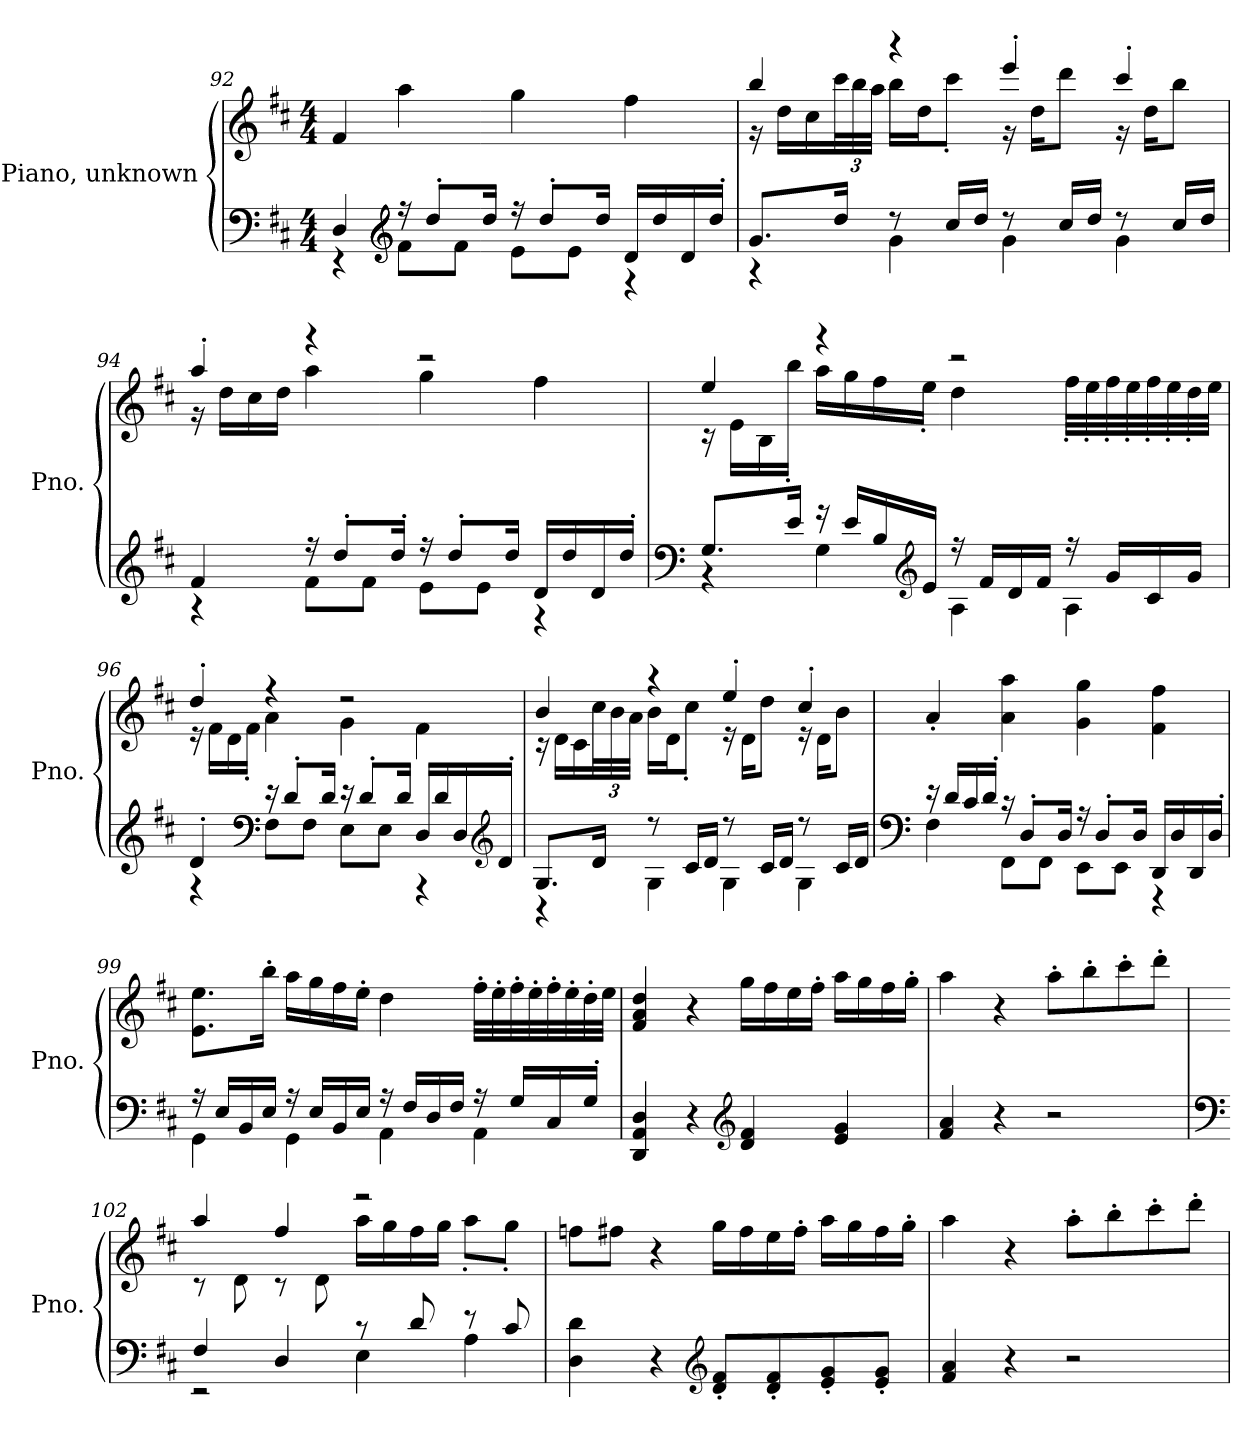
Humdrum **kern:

**kern	**kern
*part1	*part1
*staff2	*staff1
*I"Piano, unknown	*
*I'Pno.	*
!!LO:PB:g=z
*clefF4	*clefG2
*k[f#c#]	*k[f#c#]
*M4/4	*M4/4
=92	=92
*^	*
4D/	4r	4f#/
*clefG2	*	*
16r	8f#\L	4aa\
8dd'/L	.	.
.	8f#\J	.
16dd/Jk	.	.
16r	8e\L	4gg\
8dd'/L	.	.
.	8e\J	.
16dd/Jk	.	.
16d/LL	4r	4ff#\
16dd/	.	.
16d/	.	.
16dd'/JJ	.	.
=93	=93	=93
*	*	*^
8.g/L	4r	4bb/	16r
.	.	.	16dd\LL
.	.	.	16cc#\
*	*	*	*Xbrackettup
16dd/Jk	.	.	48ccc#\L
.	.	.	48bb\
.	.	.	48aa\JJJ
8r	4g\	4r	16bb\LL
.	.	.	16dd\J
16cc#/LL	.	.	8ccc#'\J
16dd/JJ	.	.	.
8r	4g\	4eee'/	16r
.	.	.	16dd\KL
16cc#/LL	.	.	8ddd\J
16dd/JJ	.	.	.
8r	4g\	4ccc#'/	16r
.	.	.	16dd\KL
16cc#/LL	.	.	8bb\J
16dd/JJ	.	.	.
!!LO:LB:g=z	!!
=94	=94	=94	=94
4f#/	4r	4aa'/	16r
.	.	.	16dd\LL
.	.	.	16cc#\
.	.	.	16dd\JJ
16r	8f#\L	4r	4aa\
8dd'/L	.	.	.
.	8f#\J	.	.
16dd'/Jk	.	.	.
16r	8e\L	2r	4gg\
8dd'/L	.	.	.
.	8e\J	.	.
16dd/Jk	.	.	.
16d/LL	4r	.	4ff#\
16dd/	.	.	.
16d/	.	.	.
16dd'/JJ	.	.	.
=95	=95	=95	=95
*clefF4	*	*	*
8.G/L	4r	4ee/	16r
.	.	.	16e\LL
.	.	.	16B\
16e/Jk	.	.	16bb'\JJ
16r	4G\	4r	16aa\LL
16e/LL	.	.	16gg\
16B/	.	.	16ff#\
*clefG2	*	*	*
16e/JJ	.	.	16ee'\JJ
16r	4A\	2r	4dd\
16f#/LL	.	.	.
16d/	.	.	.
16f#/JJ	.	.	.
16r	4A\	.	32ff#'\LLL
.	.	.	32ee'\
16g/LL	.	.	32ff#'\
.	.	.	32ee'\
16c#/	.	.	32ff#'\
.	.	.	32ee'\
16g/JJ	.	.	32dd'\
.	.	.	32ee\JJJ
!!LO:LB:g=z	!!
=96	=96	=96	=96
4d'/	4r	4dd'/	16r
.	.	.	16f#\LL
.	.	.	16d\
.	.	.	16f#'\JJ
*clefF4	*	*	*
16r	8F#\L	4r	4a\
8d'/L	.	.	.
.	8F#\J	.	.
16d/Jk	.	.	.
16r	8E\L	2r	4g\
8d'/L	.	.	.
.	8E\J	.	.
16d/Jk	.	.	.
16D/LL	4r	.	4f#\
16d/	.	.	.
16D/	.	.	.
*clefG2	*	*	*
16d'/JJ	.	.	.
=97	=97	=97	=97
8.G/L	4r	4b/	16r
.	.	.	16d\LL
.	.	.	16c#\
16d/Jk	.	.	48cc#\L
.	.	.	48b\
.	.	.	48a\JJJ
8r	4G\	4r	16b\LL
.	.	.	16d\J
16c#/LL	.	.	8cc#'\J
16d/JJ	.	.	.
8r	4G\	4ee'/	16r
.	.	.	16d\KL
16c#/LL	.	.	8dd\J
16d/JJ	.	.	.
8r	4G\	4cc#'/	16r
.	.	.	16d\KL
16c#/LL	.	.	8b\J
16d/JJ	.	.	.
*	*	*v	*v
!!LO:LB:g=z
=98	=98	=98
*clefF4	*	*
16r	4F#\	4a'/
16d/LL	.	.
16c#/	.	.
16d'/JJ	.	.
16r	8FF#\L	4a\ 4aa\
8D'/L	.	.
.	8FF#\J	.
16D/Jk	.	.
16r	8EE\L	4g\ 4gg\
8D'/L	.	.
.	8EE\J	.
16D/Jk	.	.
16DD/LL	4r	4f#\ 4ff#\
16D/	.	.
16DD/	.	.
16D'/JJ	.	.
=99	=99	=99
16r	4GG\	8.e\ 8.ee\L
16E/LL	.	.
16BB/	.	.
16E/JJ	.	16bb'\Jk
16r	4GG\	16aa\LL
16E/LL	.	16gg\
16BB/	.	16ff#\
16E/JJ	.	16ee'\JJ
16r	4AA\	4dd\
16F#/LL	.	.
16D/	.	.
16F#/JJ	.	.
16r	4AA\	32ff#'\LLL
.	.	32ee'\
16G/LL	.	32ff#'\
.	.	32ee'\
16C#/	.	32ff#'\
.	.	32ee'\
16G'/JJ	.	32dd'\
.	.	32ee\JJJ
*v	*v	*
!!LO:LB:g=z
=100	=100
4DD/ 4AA/ 4D/	4f#/ 4a/ 4dd/
4r	4r
*clefG2	*
4d/ 4f#/	16gg\LL
.	16ff#\
.	16ee\
.	16ff#'\JJ
4e/ 4g/	16aa\LL
.	16gg\
.	16ff#\
.	16gg'\JJ
=101	=101
4f#/ 4a/	4aa\
4r	4r
2r	8aa'\L
.	8bb'\
.	8ccc#'\
.	8ddd'\J
=102	=102
*clefF4	*
*^	*^
4F#/	2r	4aa/	8r
.	.	.	8d\
4D/	.	4ff#/	8r
.	.	.	8d\
8r	4E\	2r	16aa\LL
.	.	.	16gg\
8d/	.	.	16ff#\
.	.	.	16gg\JJ
8r	4A\	.	8aa'\L
8c#/	.	.	8gg'\J
*v	*v	*	*
*	*v	*v
!!LO:LB:g=z
=103	=103
4D\ 4d\	8ffn\L
.	8ff#X\J
4r	4r
*clefG2	*
8d/' 8f#/'L	16gg\LL
.	16ff#\
8d/' 8f#/'	16ee\
.	16ff#'\JJ
8e/' 8g/'	16aa\LL
.	16gg\
8e/' 8g/'J	16ff#\
.	16gg'\JJ
=104	=104
4f#/ 4a/	4aa\
4r	4r
2r	8aa'\L
.	8bb'\
.	8ccc#'\
.	8ddd'\J
=	=
*-	*-
